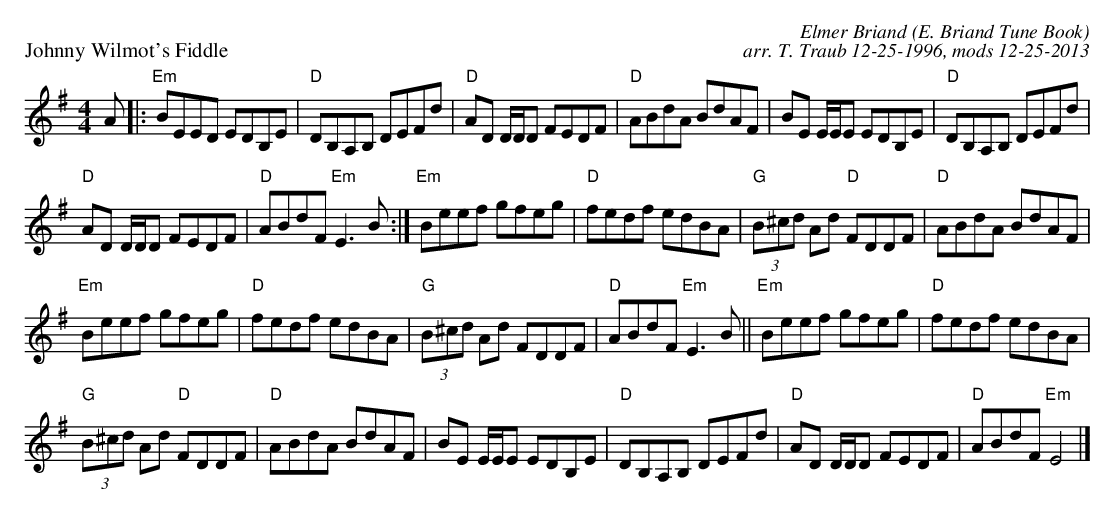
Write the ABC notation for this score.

X:1
P: Johnny Wilmot's Fiddle
C: Elmer Briand (E. Briand Tune Book)
C: arr. T. Traub 12-25-1996, mods 12-25-2013
M: 4/4
L: 1/8
K: Em
A|: "Em"BEED EDB,E|"D"DB,A,B, DEFd|"D"AD D/D/D FEDF|"D"ABdA BdAF|BE E/E/E EDB,E|"D"DB,A,B, DEFd|
"D"AD D/D/D FEDF|"D"ABdF "Em"E2>B2 :|"Em"Beef gfeg|"D"fedf edBA|"G"(3B^cd Ad "D"FDDF|"D"ABdA BdAF|
"Em"Beef gfeg|"D"fedf edBA|"G"(3B^cd Ad FDDF|"D"ABdF "Em"E2>B2 ||"Em"Beef gfeg|"D"fedf edBA|
"G"(3B^cd Ad "D"FDDF|"D"ABdA BdAF|BE E/E/E EDB,E|"D"DB,A,B, DEFd|"D"AD D/D/D FEDF|"D"ABdF "Em"E4 |]
